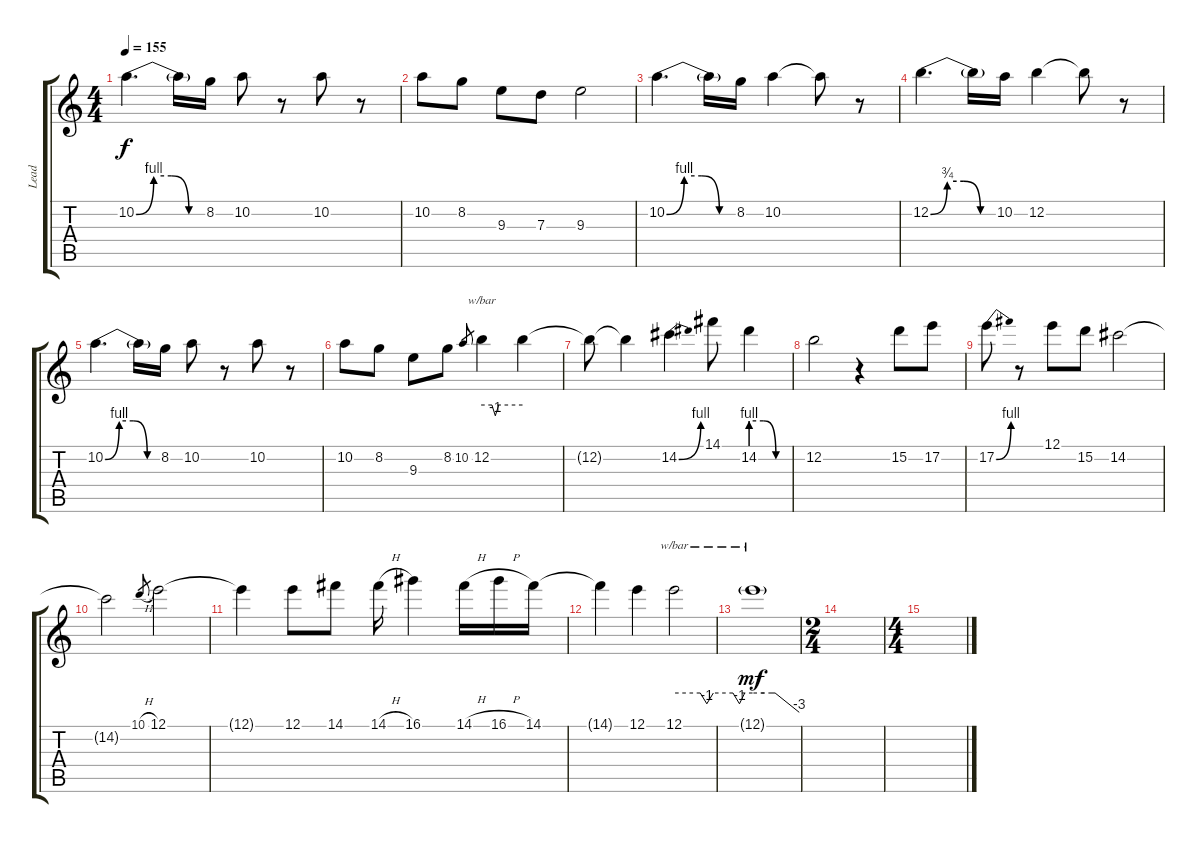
\track ("Lead" "Lead") {instrument distortionguitar}
\staff {score tabs}
\tuning (E4 B3 G3 D3 A2 E2) {hide}
\ts (4 4)
\tempo 155
\clef g2
\ks c
10.2{be (custom 0 0 15 4 30 4 45 0 60 0)}.4{d dy f} 10.2{t}.16 8.2.16 10.2.8 r.8 10.2.8 r.8 |
10.2.8 8.2.8 9.3.8 7.3.8 9.3.2 |
10.2{be (custom 0 0 15 4 30 4 45 0 60 0)}.4{d} 10.2{t}.16 8.2.16 10.2.4 10.2{t}.8 r.8 |
12.2{be (custom 0 0 15 3 30 3 45 0 60 0)}.4{d} 12.2{t}.16 10.2.16 12.2.4 12.2{t}.8 r.8 |
10.2{be (custom 0 0 15 4 30 4 45 0 60 0)}.4{d} 10.2{t}.16 8.2.16 10.2.8 r.8 10.2.8 r.8 |
10.2.8 8.2.8 9.3.8 8.2.8 10.2.8{gr} 12.2.4{tbe (custom default 0 0 15 0 20 -4 25 0 60 0)} 12.2{t}.4 |
12.2{t}.8 12.2{t}.4 14.2{be (bend 0 0 60 4)}.4 14.1.8 14.2{be (custom 0 4 20 4 40 0 60 0)}.4 |
12.2.2 r.4 15.2.8 17.2.8 |
17.2{be (bend 0 0 60 4)}.8 r.8 12.1.8 15.2.8 14.2.2 |
14.2{t}.2 10.1{h}.8{gr} 12.1.2 |
12.1{t}.4 12.1.8 14.1.8 14.1{h}.16 16.1.4 14.1{h}.16 16.1{h}.16 14.1.16 |
14.1{t}.4 12.1.4 12.1.2{tbe (custom default 0 0 20 0 25 -4 30 0 45 0 50 -4 54 0 60 0)} |
12.1{g}.1{tbe (custom default 0 0 15 0 25 0 29 0 60 -12) dy mf} |
\ts (2 4)
|
\ts (4 4)
